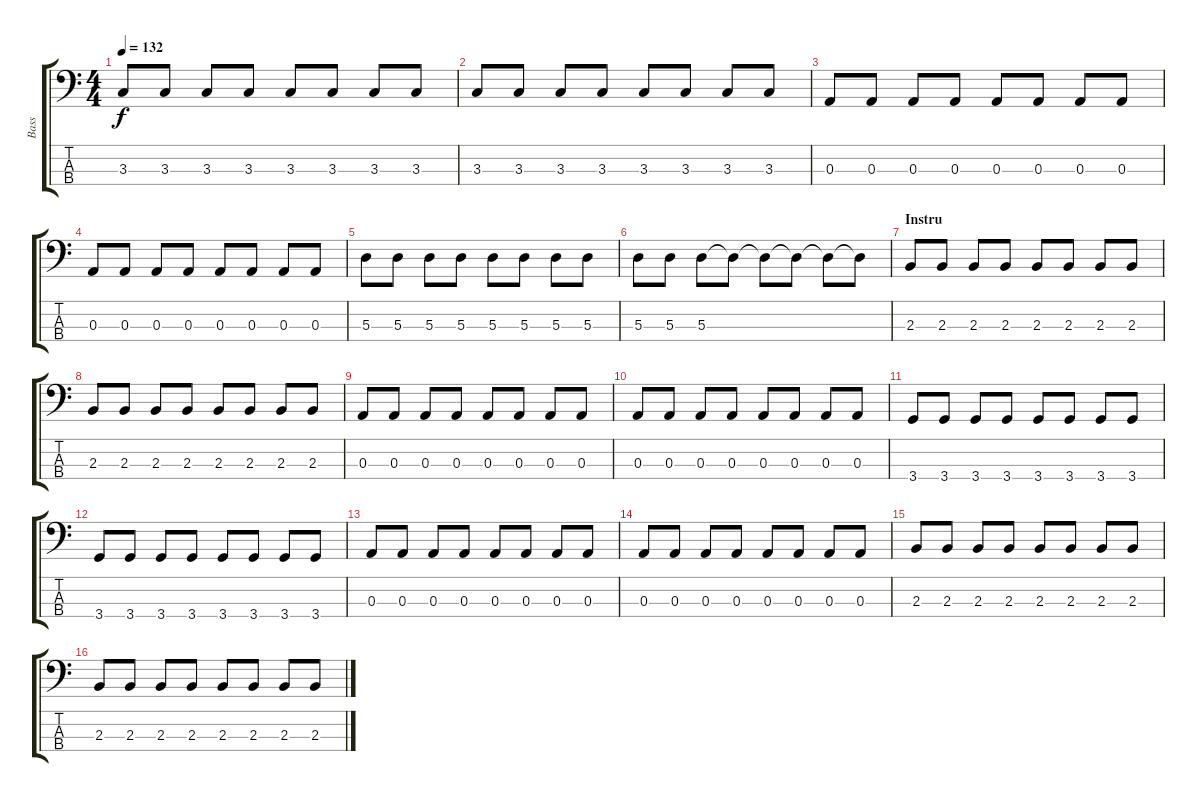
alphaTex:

\track ("Bass" "Bass") {instrument electricbassfinger}
\staff {score tabs}
\tuning (G2 D2 A1 E1) {hide}
\ts (4 4)
\tempo 132
\clef f4
\ks c
3.3.8{dy f} 3.3.8 3.3.8 3.3.8 3.3.8 3.3.8 3.3.8 3.3.8 |
3.3.8 3.3.8 3.3.8 3.3.8 3.3.8 3.3.8 3.3.8 3.3.8 |
0.3.8 0.3.8 0.3.8 0.3.8 0.3.8 0.3.8 0.3.8 0.3.8 |
0.3.8 0.3.8 0.3.8 0.3.8 0.3.8 0.3.8 0.3.8 0.3.8 |
5.3.8 5.3.8 5.3.8 5.3.8 5.3.8 5.3.8 5.3.8 5.3.8 |
5.3.8 5.3.8 5.3.8 5.3{t}.8 5.3{t}.8 5.3{t}.8 5.3{t}.8 5.3{t}.8 |
\section ("" "Instru")
2.3.8 2.3.8 2.3.8 2.3.8 2.3.8 2.3.8 2.3.8 2.3.8 |
2.3.8 2.3.8 2.3.8 2.3.8 2.3.8 2.3.8 2.3.8 2.3.8 |
0.3.8 0.3.8 0.3.8 0.3.8 0.3.8 0.3.8 0.3.8 0.3.8 |
0.3.8 0.3.8 0.3.8 0.3.8 0.3.8 0.3.8 0.3.8 0.3.8 |
3.4.8 3.4.8 3.4.8 3.4.8 3.4.8 3.4.8 3.4.8 3.4.8 |
3.4.8 3.4.8 3.4.8 3.4.8 3.4.8 3.4.8 3.4.8 3.4.8 |
0.3.8 0.3.8 0.3.8 0.3.8 0.3.8 0.3.8 0.3.8 0.3.8 |
0.3.8 0.3.8 0.3.8 0.3.8 0.3.8 0.3.8 0.3.8 0.3.8 |
2.3.8 2.3.8 2.3.8 2.3.8 2.3.8 2.3.8 2.3.8 2.3.8 |
2.3.8 2.3.8 2.3.8 2.3.8 2.3.8 2.3.8 2.3.8 2.3.8
